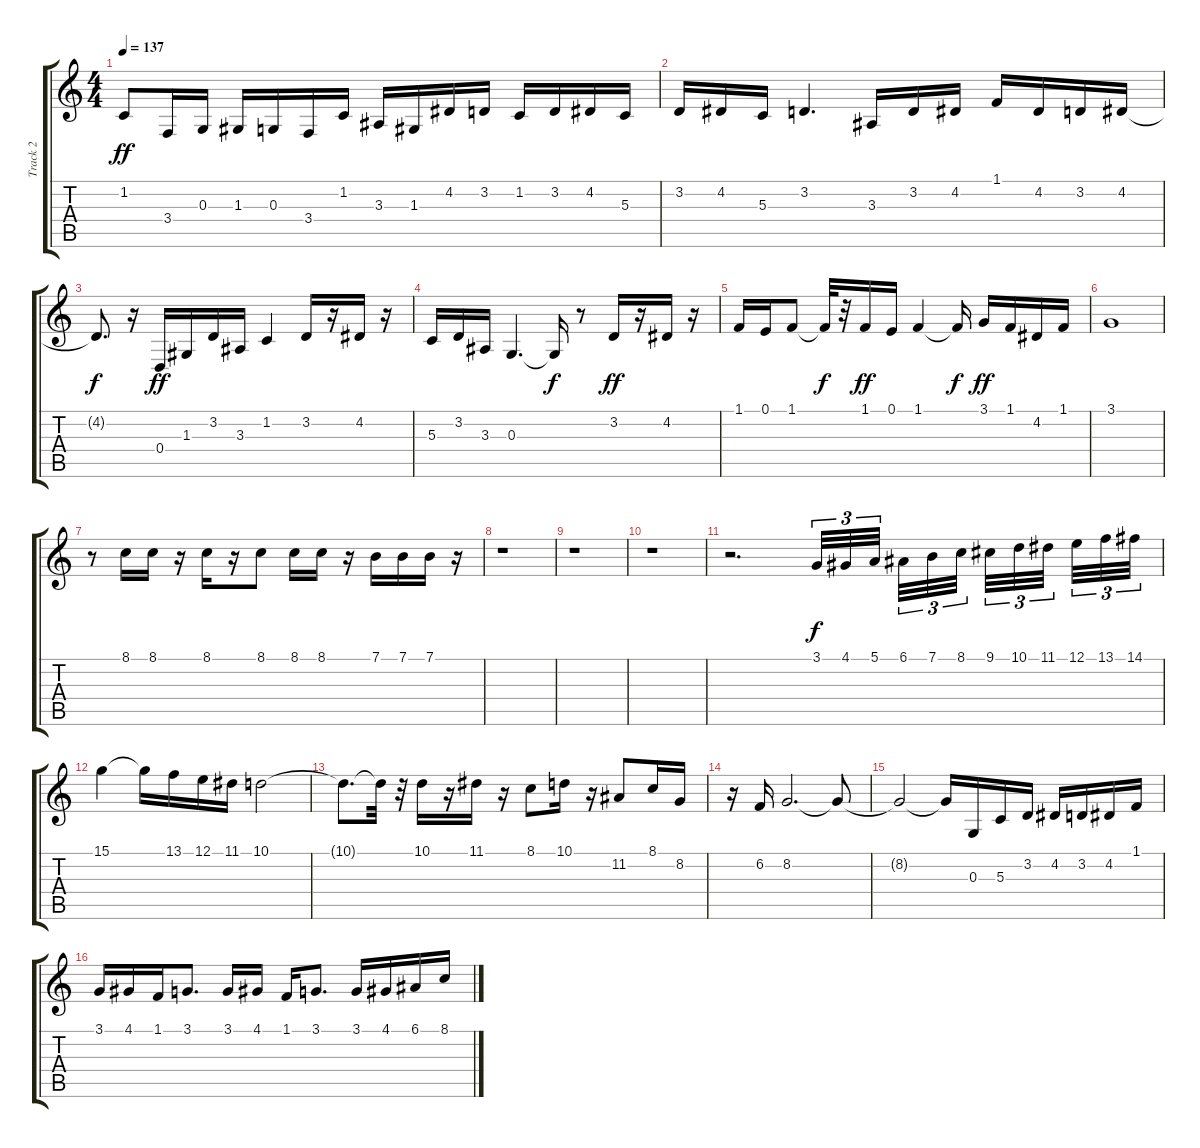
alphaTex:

\track ("Track 2" "Track 2") {instrument altosax}
\staff {score tabs}
\tuning (E4 B3 G3 D3 A2 E2) {hide}
\ts (4 4)
\tempo 137
\clef g2
\ks c
1.2.8{dy ff} 3.4.16 0.3.16 1.3.16 0.3.16 3.4.16 1.2.16 3.3.16 1.3.16 4.2.16 3.2.16 1.2.16 3.2.16 4.2.16 5.3.16 |
3.2.16 4.2.16 5.3.16 3.2.4{d} 3.3.16 3.2.16 4.2.16 1.1.16 4.2.16 3.2.16 4.2.16 |
4.2{t}.8{d dy f} r.16 0.4.16{dy ff} 1.3.16 3.2.16 3.3.16 1.2.4 3.2.16 r.16 4.2.16 r.16 |
5.3.16 3.2.16 3.3.16 0.3.4{d} 0.3{t}.16{dy f} r.8 3.2.16{dy ff} r.16 4.2.16 r.16 |
1.1.16 0.1.16 1.1.8 1.1{t}.32{dy f} r.32 1.1.16{dy ff} 0.1.16 1.1.4 1.1{t}.16{dy f} 3.1.16{dy ff} 1.1.16 4.2.16 1.1.16 |
3.1.1 |
r.8 8.1.16 8.1.16 r.16 8.1.16 r.16 8.1.8 8.1.16 8.1.16 r.16 7.1.16 7.1.16 7.1.16 r.16 |
r.1 |
r.1 |
r.1 |
r.2{d} 3.1.32{tu (3 2) dy f} 4.1.32{tu (3 2)} 5.1.32{tu (3 2) beam splitsecondary} 6.1.32{tu (3 2)} 7.1.32{tu (3 2)} 8.1.32{tu (3 2) beam splitsecondary} 9.1.32{tu (3 2)} 10.1.32{tu (3 2)} 11.1.32{tu (3 2) beam splitsecondary} 12.1.32{tu (3 2)} 13.1.32{tu (3 2)} 14.1.32{tu (3 2)} |
15.1.4 15.1{t}.16 13.1.16 12.1.16 11.1.16 10.1.2 |
10.1{t}.8{d} 10.1{t}.32 r.32 10.1.16 r.16 11.1.16 r.16 8.1.8 10.1.16 r.16 11.2.8 8.1.16 8.2.16 |
r.16 6.2.16 8.2.2{d} 8.2{t}.8 |
8.2{t}.2 8.2{t}.16 0.3.16 5.3.16 3.2.16 4.2.16 3.2.16 4.2.16 1.1.16 |
3.1.16 4.1.16 1.1.16 3.1.8{d} 3.1.16 4.1.16 1.1.16 3.1.8{d} 3.1.16 4.1.16 6.1.16 8.1.16
